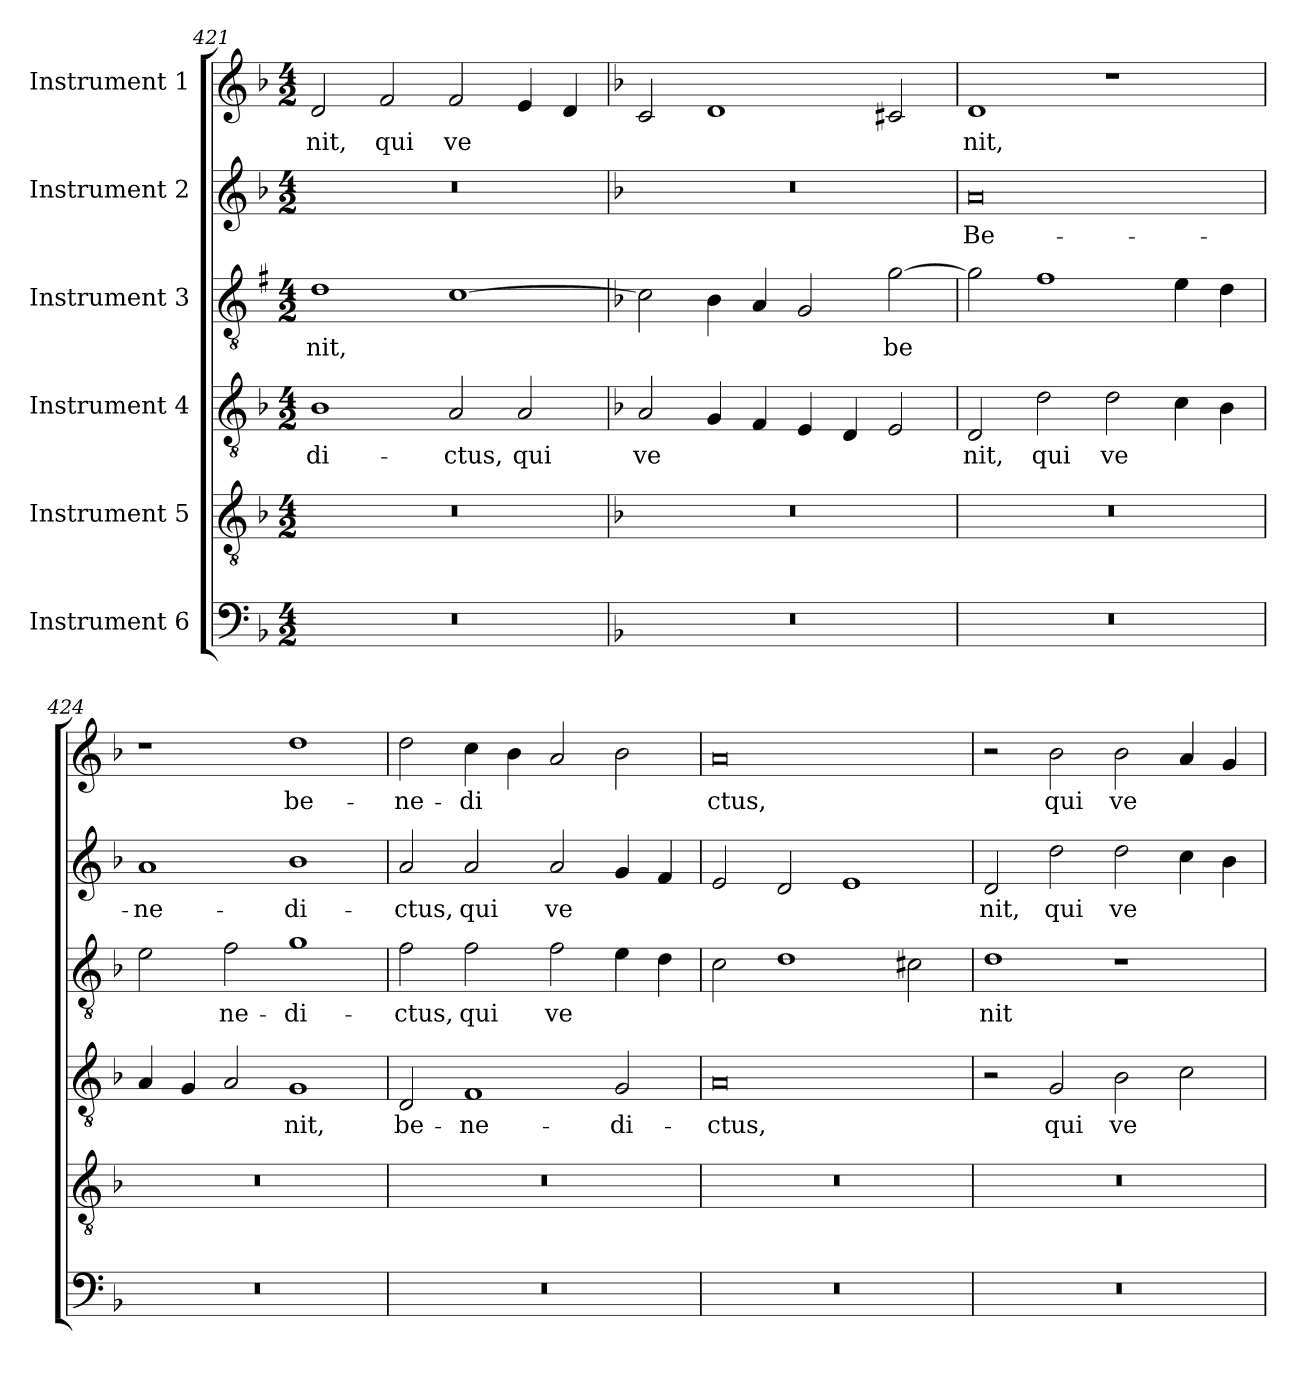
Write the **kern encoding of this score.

**kern	**kern	**kern	**text	**kern	**text	**kern	**text	**kern	**text
*part6	*part5	*part4	*part4	*part3	*part3	*part2	*part2	*part1	*part1
*staff6	*staff5	*staff4	*staff4	*staff3	*staff3	*staff2	*staff2	*staff1	*staff1
*I"Instrument 6	*I"Instrument 5	*I"Instrument 4	*	*I"Instrument 3	*	*I"Instrument 2	*	*I"Instrument 1	*
*clefF4	*clefGv2	*clefGv2	*	*clefGv2	*	*clefG2	*	*clefG2	*
*k[b-]	*k[b-]	*k[b-]	*	*k[f#]	*	*k[b-]	*	*k[b-]	*
*F:	*F:	*F:	*	*G:	*	*F:	*	*F:	*
*M4/2	*M4/2	*M4/2	*	*M4/2	*	*M4/2	*	*M4/2	*
=421	=421	=421	=421	=421	=421	=421	=421	=421	=421
!	!	!	!LO:LY:b:cj	!	!LO:LY:b:cj	!	!	!	!LO:LY:b:cj
0r	0r	1B-	-di-	1d	-nit,	0r	.	2d/	-nit,
!	!	!	!	!	!	!	!	!	!LO:LY:b:cj
.	.	.	.	.	.	.	.	2f/	qui
!	!	!	!LO:LY:b:cj	!	!LO:LY:b:cj	!	!	!	!LO:LY:b:cj
.	.	2A/	-ctus,	[<1c	.	.	.	2f/	ve-
!	!	!	!LO:LY:b:cj	!	!	!	!	!	!LO:LY:b:cj
.	.	2A/	qui	.	.	.	.	4e/	--
!	!	!	!	!	!	!	!	!	!LO:LY:b:cj
.	.	.	.	.	.	.	.	4d/	--
!!LO:PB:g=z
=422	=422	=422	=422	=422	=422	=422	=422	=422	=422
*	*	*	*	*k[b-]	*	*	*	*	*
*	*	*	*	*F:	*	*	*	*	*
!	!	!	!LO:LY:b:cj	!	!LO:LY:b:cj	!	!	!	!LO:LY:b:cj
0r	0r	2A/	ve-	2c\]	.	0r	.	2c/	--
!	!	!	!LO:LY:b:cj	!	!LO:LY:b:cj	!	!	!	!LO:LY:b:cj
.	.	4G/	--	4B-\	.	.	.	1d	--
!	!	!	!LO:LY:b:cj	!	!LO:LY:b:cj	!	!	!	!
.	.	4F/	--	4A/	.	.	.	.	.
!	!	!	!LO:LY:b:cj	!	!LO:LY:b:cj	!	!	!	!
.	.	4E/	--	2G/	.	.	.	.	.
!	!	!	!LO:LY:b:cj	!	!	!	!	!	!
.	.	4D/	--	.	.	.	.	.	.
!	!	!	!LO:LY:b:cj	!	!LO:LY:b:cj	!	!	!	!LO:LY:b:cj
.	.	2E/	--	[>2g\	be-	.	.	2c#/	--
=423	=423	=423	=423	=423	=423	=423	=423	=423	=423
!	!	!	!LO:LY:b:cj	!	!LO:LY:b:cj	!	!LO:LY:b:cj	!	!LO:LY:b:cj
0r	0r	2D/	-nit,	2g\]	--	0a	Be-	1d	-nit,
!	!	!	!LO:LY:b:cj	!	!LO:LY:b:cj	!	!	!	!
.	.	2d\	qui	1f	--	.	.	.	.
!	!	!	!LO:LY:b:cj	!	!	!	!	!	!
.	.	2d\	ve-	.	.	.	.	1r	.
!	!	!	!LO:LY:b:cj	!	!LO:LY:b:cj	!	!	!	!
.	.	4c\	--	4e\	--	.	.	.	.
!	!	!	!LO:LY:b:cj	!	!LO:LY:b:cj	!	!	!	!
.	.	4B-\	--	4d\	--	.	.	.	.
=424	=424	=424	=424	=424	=424	=424	=424	=424	=424
!	!	!	!LO:LY:b:cj	!	!LO:LY:b:cj	!	!LO:LY:b:cj	!	!
0r	0r	4A/	--	2e\	--	1a	-ne-	1r	.
!	!	!	!LO:LY:b:cj	!	!	!	!	!	!
.	.	4G/	--	.	.	.	.	.	.
!	!	!	!LO:LY:b:cj	!	!LO:LY:b:cj	!	!	!	!
.	.	2A/	--	2f\	-ne-	.	.	.	.
!	!	!	!LO:LY:b:cj	!	!LO:LY:b:cj	!	!LO:LY:b:cj	!	!LO:LY:b:cj
.	.	1G	-nit,	1g	-di-	1b-	-di-	1dd	be-
=425	=425	=425	=425	=425	=425	=425	=425	=425	=425
!	!	!	!LO:LY:b:cj	!	!LO:LY:b:cj	!	!LO:LY:b:cj	!	!LO:LY:b:cj
0r	0r	2D/	be-	2f\	-ctus,	2a/	-ctus,	2dd\	-ne-
!	!	!	!LO:LY:b:cj	!	!LO:LY:b:cj	!	!LO:LY:b:cj	!	!LO:LY:b:cj
.	.	1F	-ne-	2f\	qui	2a/	qui	4cc\	-di-
!	!	!	!	!	!	!	!	!	!LO:LY:b:cj
.	.	.	.	.	.	.	.	4b-\	--
!	!	!	!	!	!LO:LY:b:cj	!	!LO:LY:b:cj	!	!LO:LY:b:cj
.	.	.	.	2f\	ve-	2a/	ve-	2a/	--
!	!	!	!LO:LY:b:cj	!	!LO:LY:b:cj	!	!LO:LY:b:cj	!	!LO:LY:b:cj
.	.	2G/	-di-	4e\	--	4g/	--	2b-\	--
!	!	!	!	!	!LO:LY:b:cj	!	!LO:LY:b:cj	!	!
.	.	.	.	4d\	--	4f/	--	.	.
=426	=426	=426	=426	=426	=426	=426	=426	=426	=426
!	!	!	!LO:LY:b:cj	!	!LO:LY:b:cj	!	!LO:LY:b:cj	!	!LO:LY:b:cj
0r	0r	0A	-ctus,	2c\	--	2e/	--	0a	-ctus,
!	!	!	!	!	!LO:LY:b:cj	!	!LO:LY:b:cj	!	!
.	.	.	.	1d	--	2d/	--	.	.
!	!	!	!	!	!	!	!LO:LY:b:cj	!	!
.	.	.	.	.	.	1e	--	.	.
!	!	!	!	!	!LO:LY:b:cj	!	!	!	!
.	.	.	.	2c#\	--	.	.	.	.
=427	=427	=427	=427	=427	=427	=427	=427	=427	=427
!	!	!	!	!	!LO:LY:b:cj	!	!LO:LY:b:cj	!	!
0r	0r	2r	.	1d	-nit	2d/	-nit,	2r	.
!	!	!	!LO:LY:b:cj	!	!	!	!LO:LY:b:cj	!	!LO:LY:b:cj
.	.	2G/	qui	.	.	2dd\	qui	2b-\	qui
!	!	!	!LO:LY:b:cj	!	!	!	!LO:LY:b:cj	!	!LO:LY:b:cj
.	.	2B-\	ve-	1r	.	2dd\	ve-	2b-\	ve-
!	!	!	!LO:LY:b:cj	!	!	!	!LO:LY:b:cj	!	!LO:LY:b:cj
.	.	2c\	--	.	.	4cc\	--	4a/	--
!	!	!	!	!	!	!	!LO:LY:b:cj	!	!LO:LY:b:cj
.	.	.	.	.	.	4b-\	--	4g/	--
=	=	=	=	=	=	=	=	=	=
*-	*-	*-	*-	*-	*-	*-	*-	*-	*-
